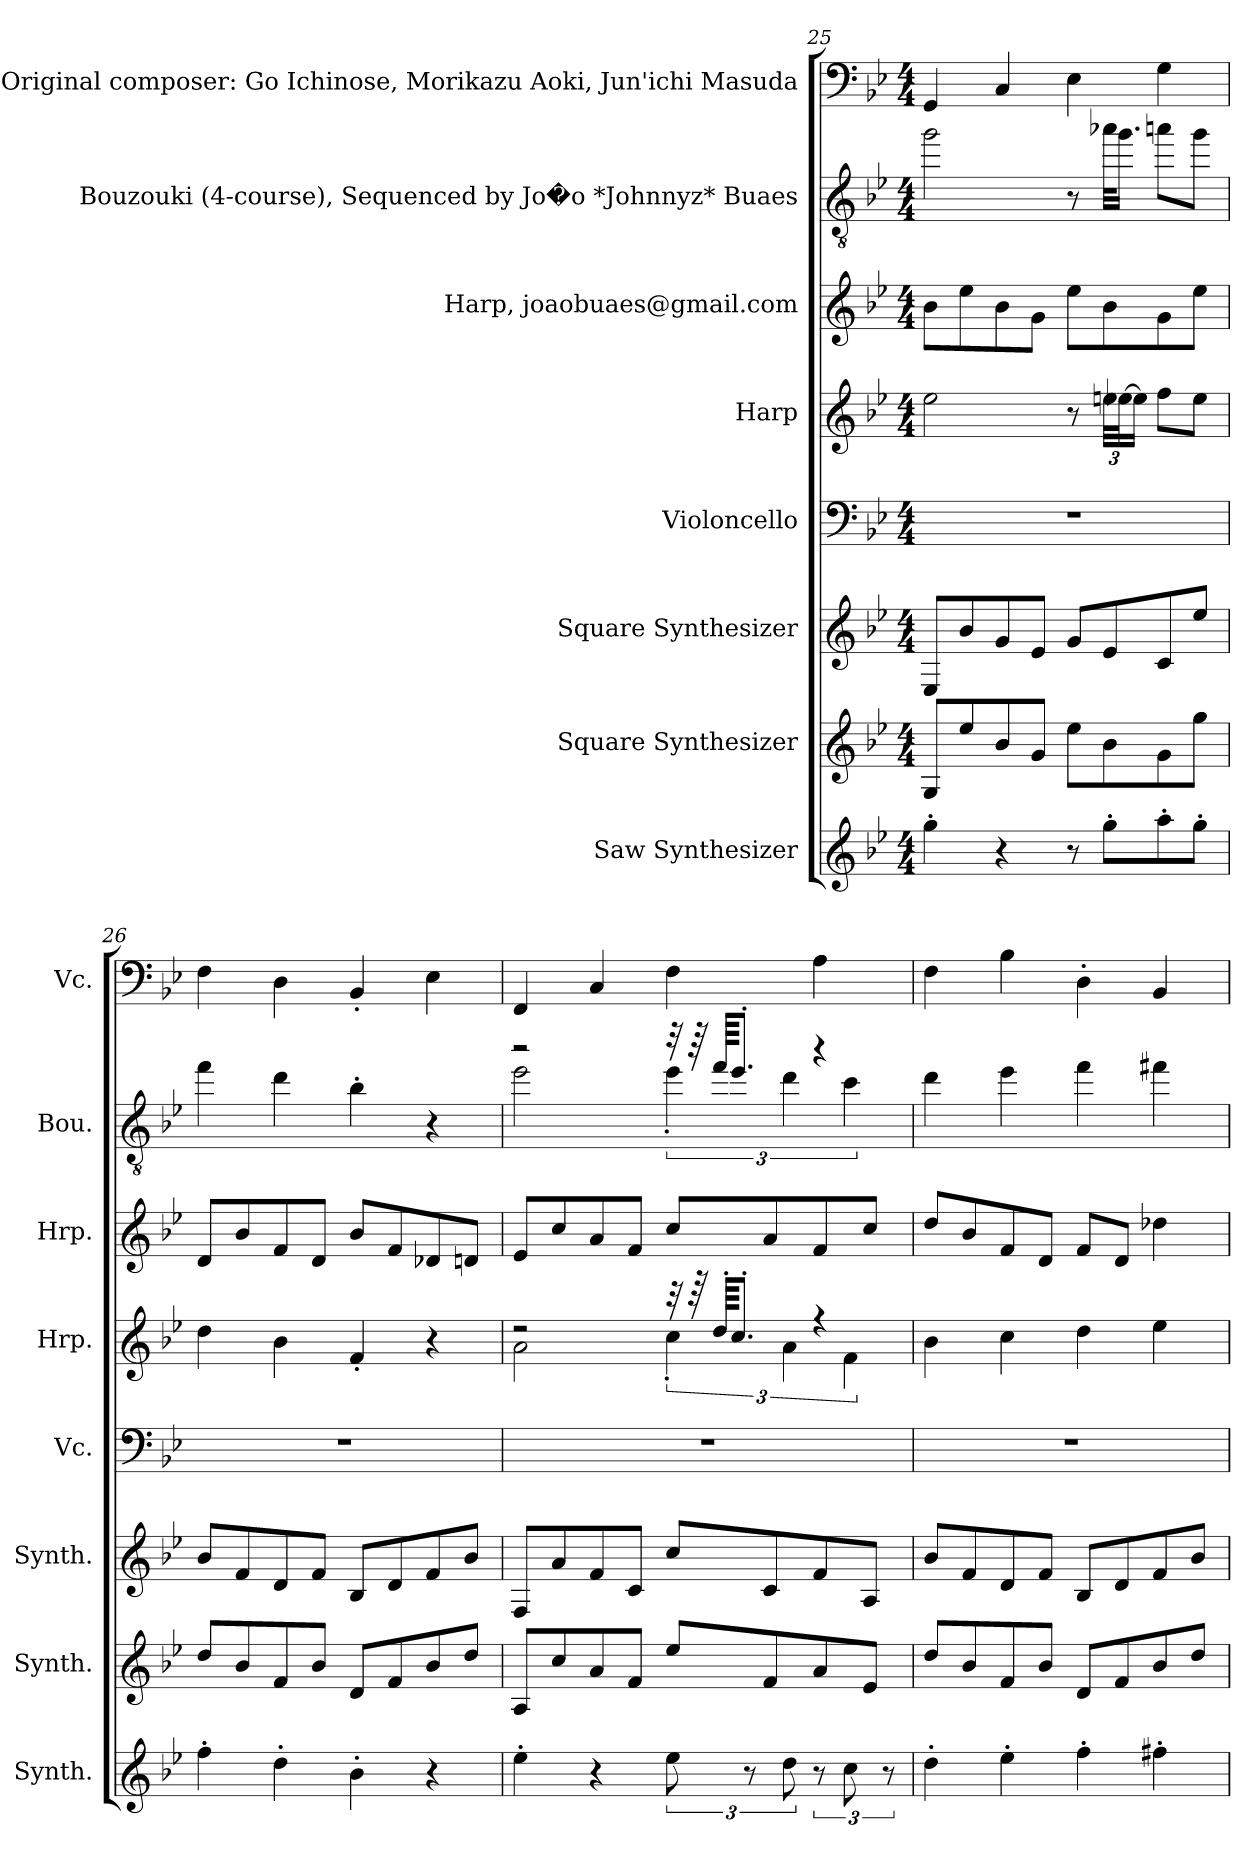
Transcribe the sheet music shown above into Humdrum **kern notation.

**kern	**kern	**kern	**kern	**kern	**kern	**kern	**kern
*part8	*part7	*part6	*part5	*part4	*part3	*part2	*part1
*staff8	*staff7	*staff6	*staff5	*staff4	*staff3	*staff2	*staff1
*I"Saw Synthesizer	*I"Square Synthesizer	*I"Square Synthesizer	*I"Violoncello	*I"Harp	*I"Harp, joaobuaes@gmail.com	*I"Bouzouki (4-course), Sequenced by Jo�o *Johnnyz* Buaes	*I"Violoncello, Original composer: Go Ichinose, Morikazu Aoki, Jun'ichi Masuda
*I'Synth.	*I'Synth.	*I'Synth.	*I'Vc.	*I'Hrp.	*I'Hrp.	*I'Bou.	*I'Vc.
!!LO:PB:g=z
*clefG2	*clefG2	*clefG2	*clefF4	*clefG2	*clefG2	*clefGv2	*clefF4
*k[b-e-]	*k[b-e-]	*k[b-e-]	*k[b-e-]	*k[b-e-]	*k[b-e-]	*k[b-e-]	*k[b-e-]
*M4/4	*M4/4	*M4/4	*M4/4	*M4/4	*M4/4	*M4/4	*M4/4
=25	=25	=25	=25	=25	=25	=25	=25
4gg'\	8G/L	8E-/L	1r	2ee-\	8b-\L	2gg\	4GG/
.	8ee-/	8b-/	.	.	8ee-\	.	.
4r	8b-/	8g/	.	.	8b-\	.	4C/
.	8g/J	8e-/J	.	.	8g\J	.	.
8r	8ee-\L	8g/L	.	8r	8ee-\L	8r	4E-\
*	*	*	*	*Xbrackettup	*	*	*
8gg'\L	8b-\	8e-/	.	48.een\LLL	8b-\	32aa-X\KLL	.
.	.	.	.	[48.ee-X\J	.	16.gg\JJ	.
.	.	.	.	16ee-\JJ]	.	.	.
8aa'\	8g\	8c/	.	8ff\L	8g\	8aan\L	4G\
8gg'\J	8gg\J	8ee-/J	.	8ee-\J	8ee-\J	8gg\J	.
=26	=26	=26	=26	=26	=26	=26	=26
4ff'\	8dd/L	8b-/L	1r	4dd\	8d/L	4ff\	4F\
.	8b-/	8f/	.	.	8b-/	.	.
4dd'\	8f/	8d/	.	4b-\	8f/	4dd\	4D\
.	8b-/J	8f/J	.	.	8d/J	.	.
4b-'\	8d/L	8B-/L	.	4f'/	8b-/L	4b-'\	4BB-'/
.	8f/	8d/	.	.	8f/	.	.
4r	8b-/	8f/	.	4r	8d-X/	4r	4E-\
.	8dd/J	8b-/J	.	.	8dn/J	.	.
=27	=27	=27	=27	=27	=27	=27	=27
*	*	*	*	*^	*	*^	*
4ee-'\	8A/L	8F/L	1r	2r	2a\	8e-/L	2r	2ee-\	4FF/
.	8cc/	8a/	.	.	.	8cc/	.	.	.
4r	8a/	8f/	.	.	.	8a/	.	.	4C/
.	8f/J	8c/J	.	.	.	8f/J	.	.	.
*	*	*	*	*	*brackettup	*	*	*	*
12ee-\	8ee-/L	8cc/L	.	32r	6cc'\	8cc/L	32r	6ee-'\	4F\
.	.	.	.	64r	.	.	64r	.	.
.	.	.	.	64dd'/KKKL	.	.	64ff/KKKL	.	.
.	.	.	.	8.cc'/J	.	.	8.ee-'/J	.	.
12r	.	.	.	.	.	.	.	.	.
.	8f/	8c/	.	.	.	8a/	.	.	.
12dd\	.	.	.	.	6a\	.	.	6dd\	.
12r	8a/	8f/	.	4r	.	8f/	4r	.	4A\
12cc\	.	.	.	.	6f\	.	.	6cc\	.
.	8e-/J	8A/J	.	.	.	8cc/J	.	.	.
12r	.	.	.	.	.	.	.	.	.
*	*	*	*	*v	*v	*	*v	*v	*
!!LO:PB:g=z
=28	=28	=28	=28	=28	=28	=28	=28
4dd'\	8dd/L	8b-/L	1r	4b-\	8dd/L	4dd\	4F\
.	8b-/	8f/	.	.	8b-/	.	.
4ee-'\	8f/	8d/	.	4cc\	8f/	4ee-\	4B-\
.	8b-/J	8f/J	.	.	8d/J	.	.
4ff'\	8d/L	8B-/L	.	4dd\	8f/L	4ff\	4D'\
.	8f/	8d/	.	.	8d/J	.	.
4ff#X'\	8b-/	8f/	.	4ee-\	4dd-X\	4ff#X\	4BB-/
.	8dd/J	8b-/J	.	.	.	.	.
=	=	=	=	=	=	=	=
*-	*-	*-	*-	*-	*-	*-	*-
